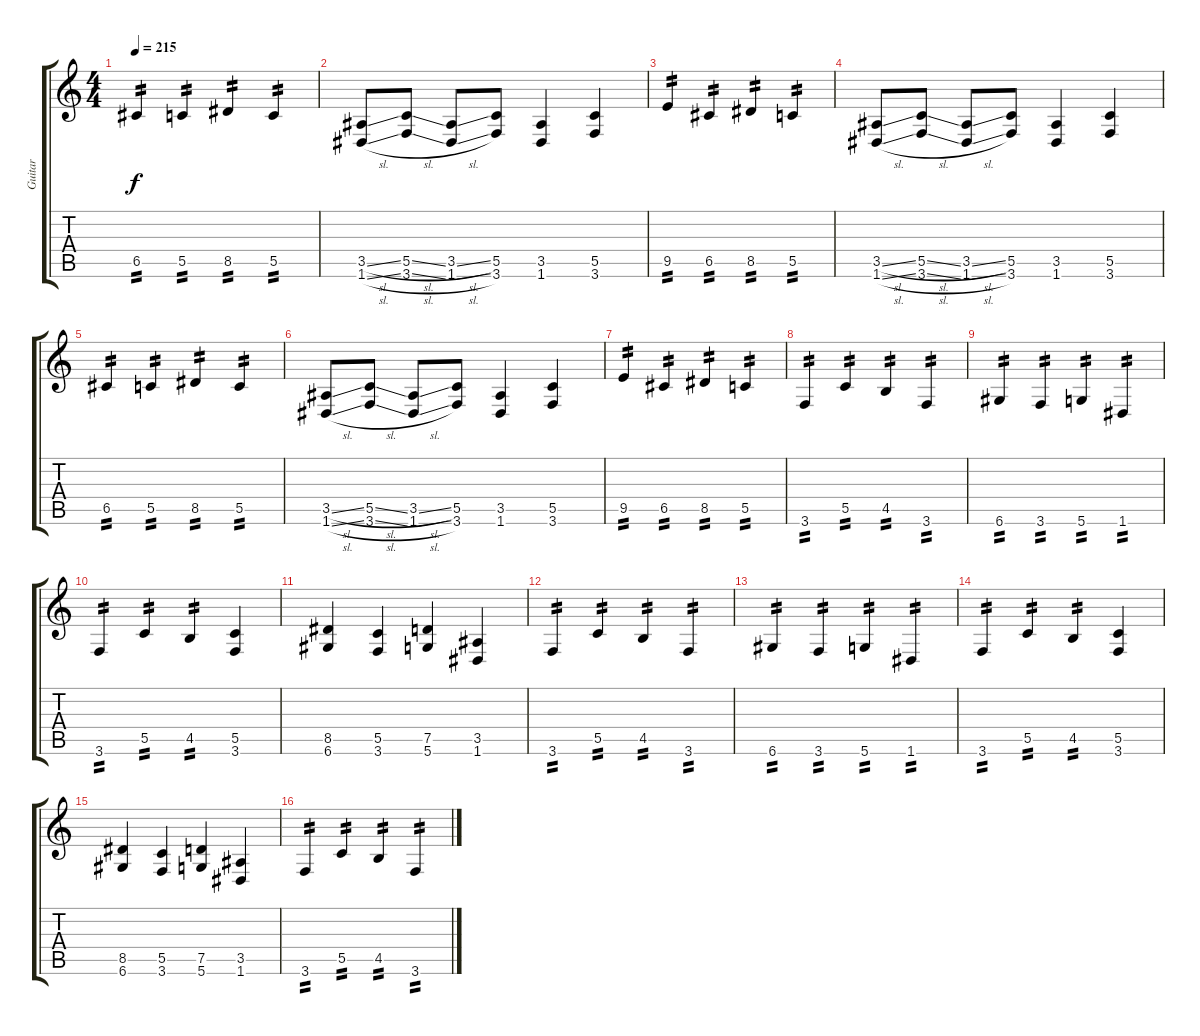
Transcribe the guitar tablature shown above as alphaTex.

\track ("Guitar" "Guitar") {instrument distortionguitar}
\staff {score tabs}
\tuning (D4 A3 F3 C3 G2 D2) {hide}
\ts (4 4)
\tempo 215
\clef g2
\ks c
6.5.4{tp 2 dy f} 5.5.4{tp 2} 8.5.4{tp 2} 5.5.4{tp 2} |
(3.5{sl} 1.6{sl}).8 (5.5{sl} 3.6{sl}).8 (3.5{sl} 1.6{sl}).8 (5.5 3.6).8 (3.5 1.6).4 (5.5 3.6).4 |
9.5.4{tp 2} 6.5.4{tp 2} 8.5.4{tp 2} 5.5.4{tp 2} |
(3.5{sl} 1.6{sl}).8 (5.5{sl} 3.6{sl}).8 (3.5{sl} 1.6{sl}).8 (5.5 3.6).8 (3.5 1.6).4 (5.5 3.6).4 |
6.5.4{tp 2} 5.5.4{tp 2} 8.5.4{tp 2} 5.5.4{tp 2} |
(3.5{sl} 1.6{sl}).8 (5.5{sl} 3.6{sl}).8 (3.5{sl} 1.6{sl}).8 (5.5 3.6).8 (3.5 1.6).4 (5.5 3.6).4 |
9.5.4{tp 2} 6.5.4{tp 2} 8.5.4{tp 2} 5.5.4{tp 2} |
3.6.4{tp 2} 5.5.4{tp 2} 4.5.4{tp 2} 3.6.4{tp 2} |
6.6.4{tp 2} 3.6.4{tp 2} 5.6.4{tp 2} 1.6.4{tp 2} |
3.6.4{tp 2} 5.5.4{tp 2} 4.5.4{tp 2} (5.5 3.6).4 |
(8.5 6.6).4 (5.5 3.6).4 (7.5 5.6).4 (3.5 1.6).4 |
3.6.4{tp 2} 5.5.4{tp 2} 4.5.4{tp 2} 3.6.4{tp 2} |
6.6.4{tp 2} 3.6.4{tp 2} 5.6.4{tp 2} 1.6.4{tp 2} |
3.6.4{tp 2} 5.5.4{tp 2} 4.5.4{tp 2} (5.5 3.6).4 |
(8.5 6.6).4 (5.5 3.6).4 (7.5 5.6).4 (3.5 1.6).4 |
3.6.4{tp 2} 5.5.4{tp 2} 4.5.4{tp 2} 3.6.4{tp 2}
